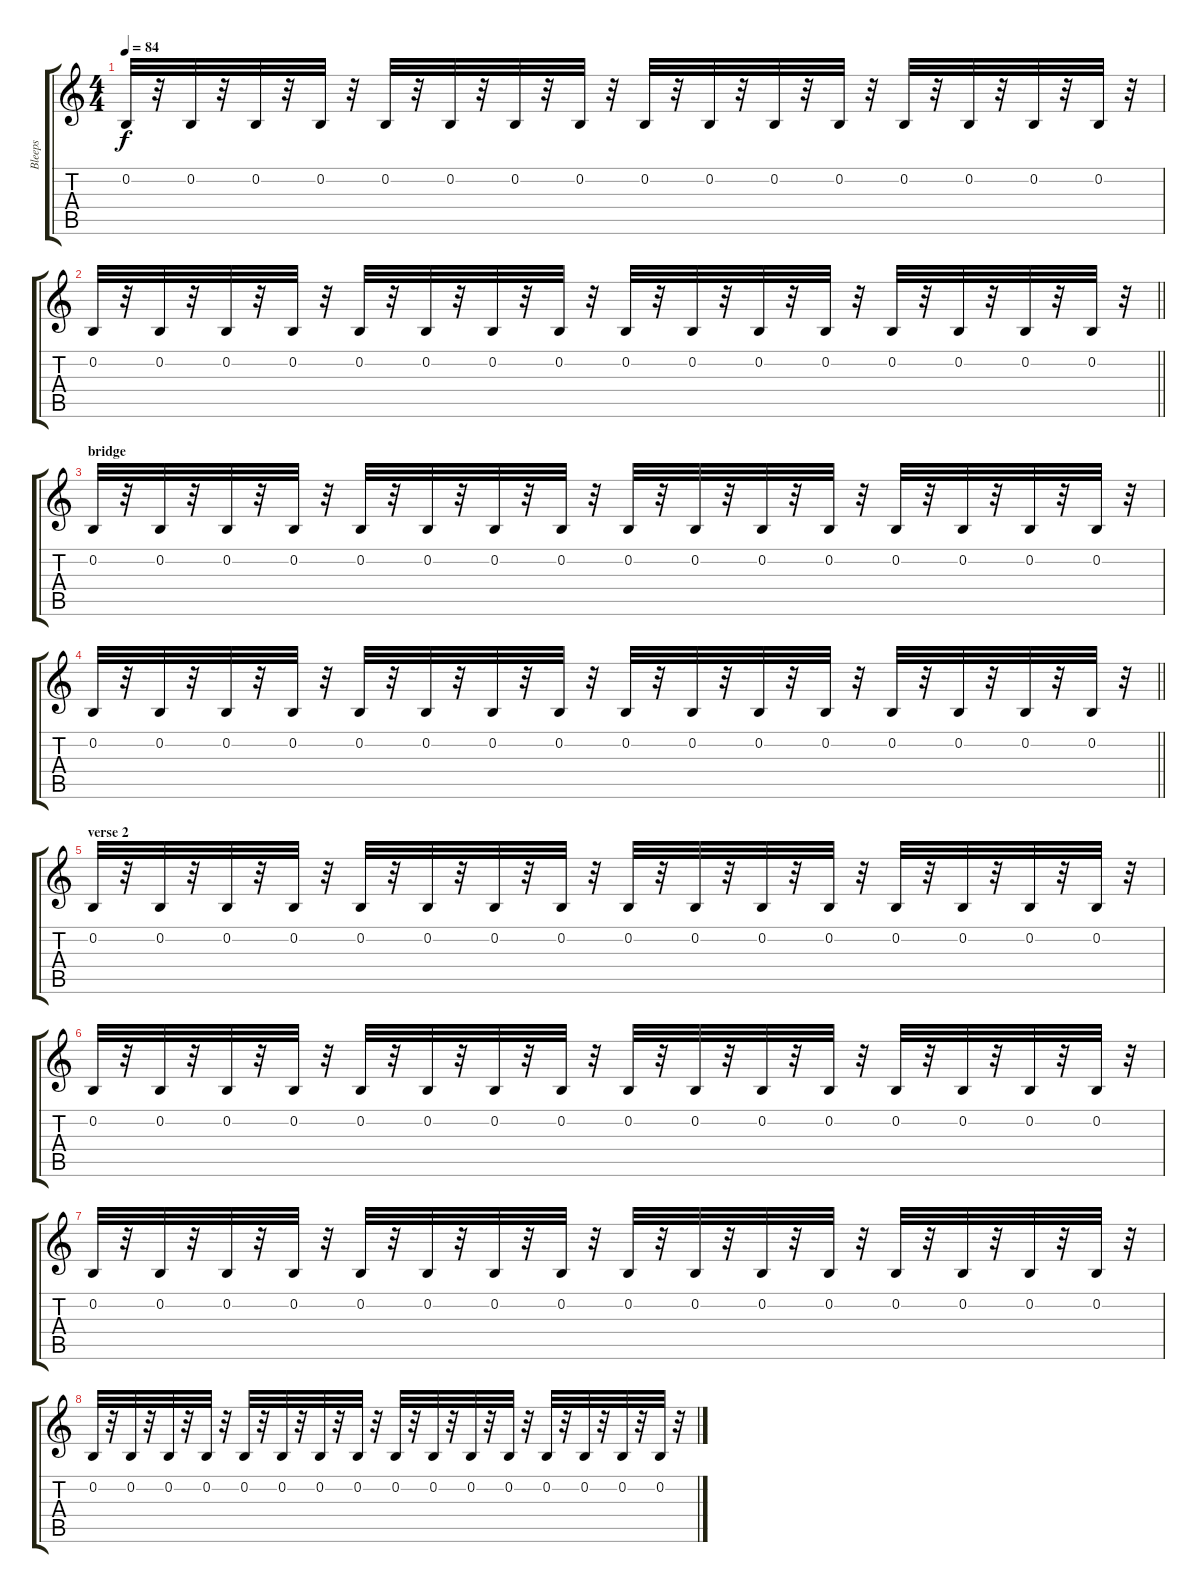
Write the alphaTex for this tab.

\track ("Bleeps" "Bleeps") {instrument lead5charang}
\staff {score tabs}
\tuning (E4 B3 G3 D3 A2 E2) {hide}
\ts (4 4)
\tempo 84
\clef g2
\ks c
0.2.32{dy f} r.32 0.2.32 r.32 0.2.32 r.32 0.2.32 r.32 0.2.32 r.32 0.2.32 r.32 0.2.32 r.32 0.2.32 r.32 0.2.32 r.32 0.2.32 r.32 0.2.32 r.32 0.2.32 r.32 0.2.32 r.32 0.2.32 r.32 0.2.32 r.32 0.2.32 r.32 |
\barLineRight lightlight
0.2.32 r.32 0.2.32 r.32 0.2.32 r.32 0.2.32 r.32 0.2.32 r.32 0.2.32 r.32 0.2.32 r.32 0.2.32 r.32 0.2.32 r.32 0.2.32 r.32 0.2.32 r.32 0.2.32 r.32 0.2.32 r.32 0.2.32 r.32 0.2.32 r.32 0.2.32 r.32 |
\section ("" "bridge")
0.2.32 r.32 0.2.32 r.32 0.2.32 r.32 0.2.32 r.32 0.2.32 r.32 0.2.32 r.32 0.2.32 r.32 0.2.32 r.32 0.2.32 r.32 0.2.32 r.32 0.2.32 r.32 0.2.32 r.32 0.2.32 r.32 0.2.32 r.32 0.2.32 r.32 0.2.32 r.32 |
\barLineRight lightlight
0.2.32 r.32 0.2.32 r.32 0.2.32 r.32 0.2.32 r.32 0.2.32 r.32 0.2.32 r.32 0.2.32 r.32 0.2.32 r.32 0.2.32 r.32 0.2.32 r.32 0.2.32 r.32 0.2.32 r.32 0.2.32 r.32 0.2.32 r.32 0.2.32 r.32 0.2.32 r.32 |
\section ("" "verse 2")
0.2.32 r.32 0.2.32 r.32 0.2.32 r.32 0.2.32 r.32 0.2.32 r.32 0.2.32 r.32 0.2.32 r.32 0.2.32 r.32 0.2.32 r.32 0.2.32 r.32 0.2.32 r.32 0.2.32 r.32 0.2.32 r.32 0.2.32 r.32 0.2.32 r.32 0.2.32 r.32 |
0.2.32 r.32 0.2.32 r.32 0.2.32 r.32 0.2.32 r.32 0.2.32 r.32 0.2.32 r.32 0.2.32 r.32 0.2.32 r.32 0.2.32 r.32 0.2.32 r.32 0.2.32 r.32 0.2.32 r.32 0.2.32 r.32 0.2.32 r.32 0.2.32 r.32 0.2.32 r.32 |
0.2.32 r.32 0.2.32 r.32 0.2.32 r.32 0.2.32 r.32 0.2.32 r.32 0.2.32 r.32 0.2.32 r.32 0.2.32 r.32 0.2.32 r.32 0.2.32 r.32 0.2.32 r.32 0.2.32 r.32 0.2.32 r.32 0.2.32 r.32 0.2.32 r.32 0.2.32 r.32 |
0.2.32 r.32 0.2.32 r.32 0.2.32 r.32 0.2.32 r.32 0.2.32 r.32 0.2.32 r.32 0.2.32 r.32 0.2.32 r.32 0.2.32 r.32 0.2.32 r.32 0.2.32 r.32 0.2.32 r.32 0.2.32 r.32 0.2.32 r.32 0.2.32 r.32 0.2.32 r.32
